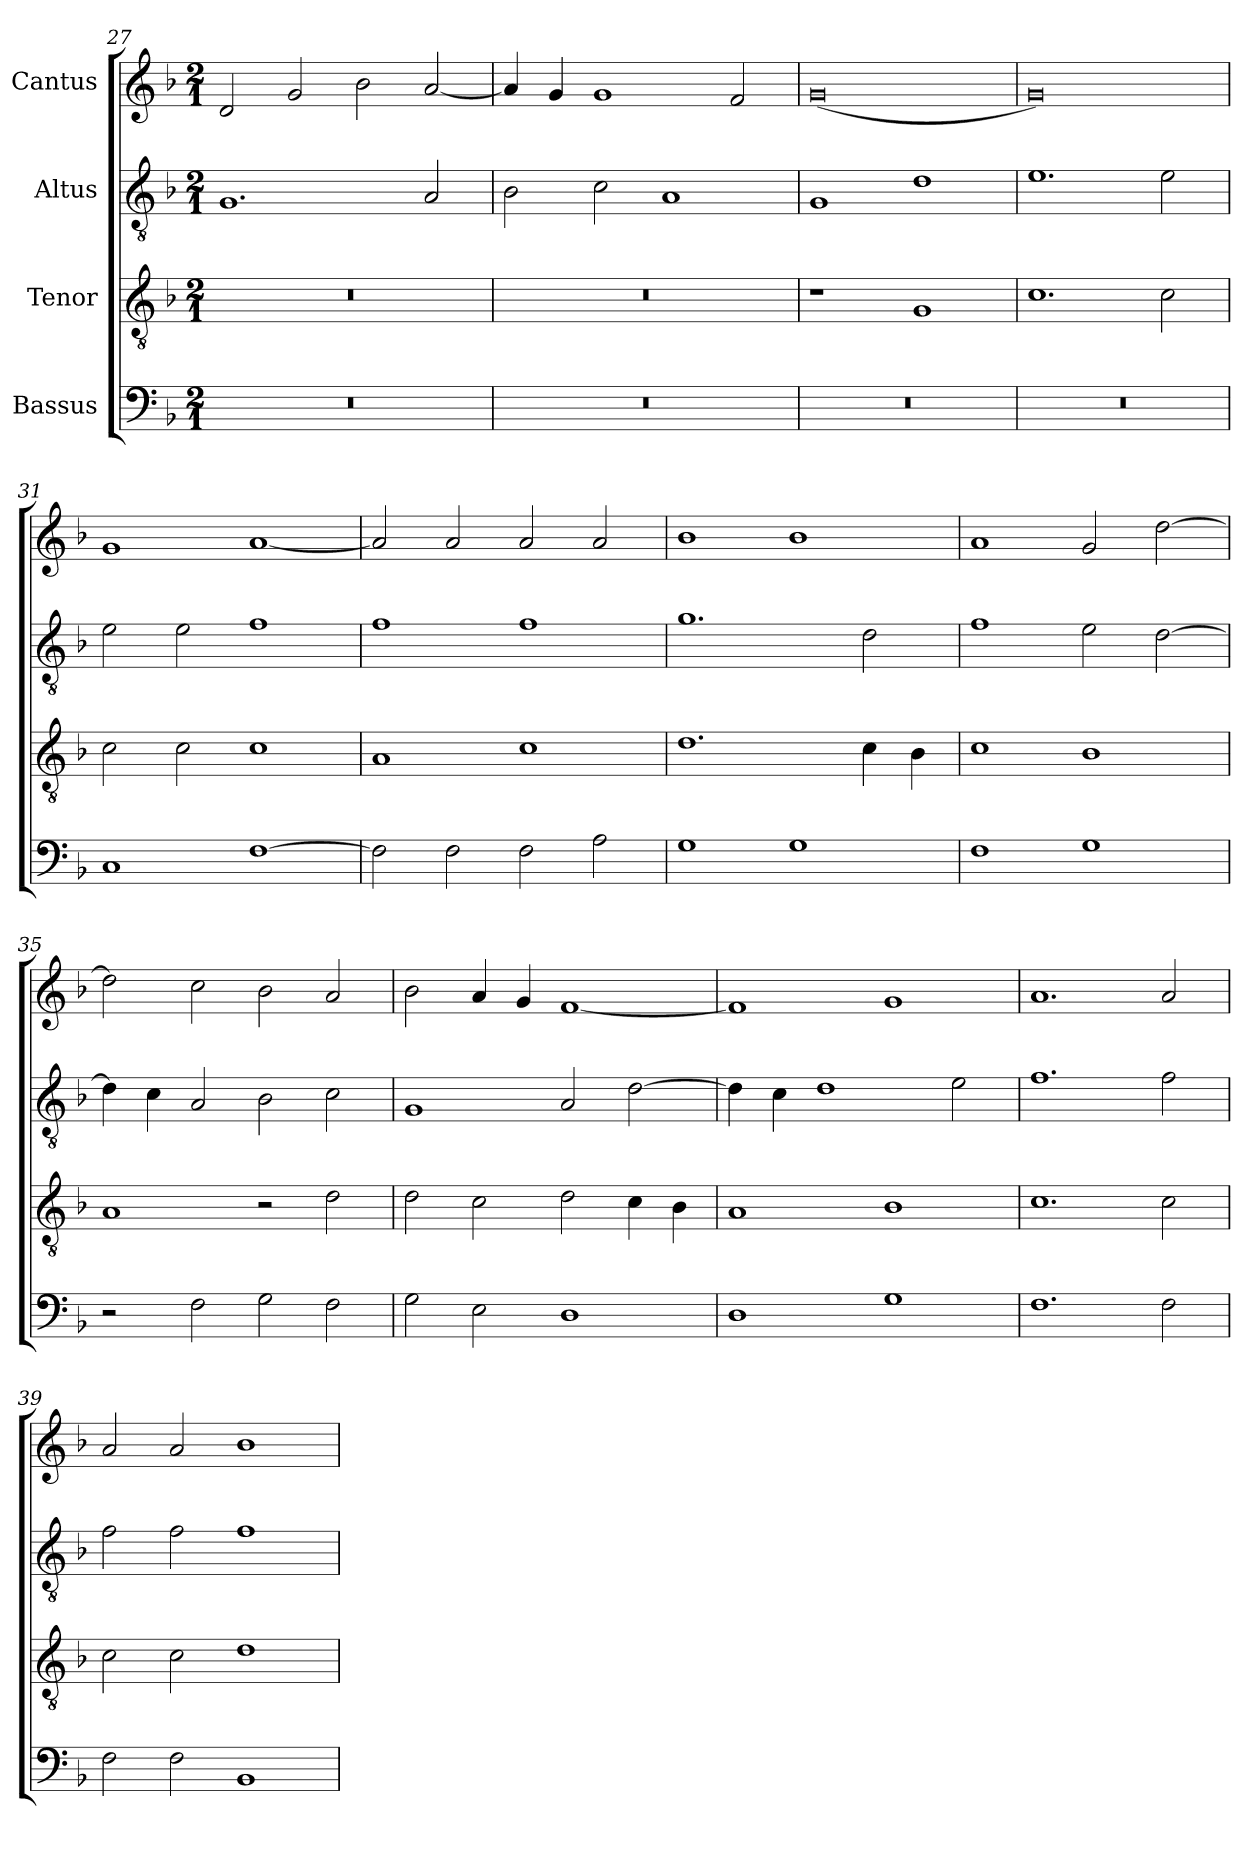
**kern	**kern	**kern	**kern
*part4	*part3	*part2	*part1
*staff4	*staff3	*staff2	*staff1
*I"Bassus	*I"Tenor	*I"Altus	*I"Cantus
*clefF4	*clefGv2	*clefGv2	*clefG2
*	*ITrd7c12	*ITrd7c12	*
*k[b-]	*k[b-]	*k[b-]	*k[b-]
*F:	*F:	*F:	*F:
*M2/1	*M2/1	*M2/1	*M2/1
=27	=27	=27	=27
!LO:N:vis=1	!LO:N:vis=1	!	!
0r	0r	1.GGi	2di/
.	.	.	2gi/
.	.	.	2b-i\
.	.	2AAi/	[<2ai/
=28	=28	=28	=28
!LO:N:vis=1	!LO:N:vis=1	!	!
0r	0r	2BB-i\	4ai/]
.	.	.	4gi/
.	.	2Ci\	1gi
.	.	1AAi	.
.	.	.	2fi/
=29	=29	=29	=29
!LO:N:vis=1	!	!	!
0r	1r	1GGi	(0gi
.	1GGi	1Di	.
=30	=30	=30	=30
!LO:N:vis=1	!	!	!
0r	1.Ci	1.Ei	0gi)
.	2Ci\	2Ei\	.
!!LO:PB:g=z
=31	=31	=31	=31
1Ci	2Ci\	2Ei\	1gi
.	2Ci\	2Ei\	.
[>1Fi	1Ci	1Fi	[<1ai
=32	=32	=32	=32
2Fi\]	1AAi	1Fi	2ai/]
2Fi\	.	.	2ai/
2Fi\	1Ci	1Fi	2ai/
2Ai\	.	.	2ai/
=33	=33	=33	=33
1Gi	1.Di	1.Gi	1b-i
1Gi	.	.	1b-i
.	4Ci\	2Di\	.
.	4BB-i\	.	.
=34	=34	=34	=34
1Fi	1Ci	1Fi	1ai
1Gi	1BB-i	2Ei\	2gi/
.	.	[>2Di\	[>2ddi\
=35	=35	=35	=35
2r	1AAi	4Di\]	2ddi\]
.	.	4Ci\	.
2Fi\	.	2AAi/	2cci\
2Gi\	2r	2BB-i\	2b-i\
2Fi\	2Di\	2Ci\	2ai/
=36	=36	=36	=36
2Gi\	2Di\	1GGi	2b-i\
2Ei\	2Ci\	.	4ai/
.	.	.	4gi/
1Di	2Di\	2AAi/	[<1fi
.	4Ci\	[>2Di\	.
.	4BB-i\	.	.
!!LO:LB:g=z
=37	=37	=37	=37
1Di	1AAi	4Di\]	1fi]
.	.	4Ci\	.
.	.	1Di	.
1Gi	1BB-i	.	1gi
.	.	2Ei\	.
=38	=38	=38	=38
1.Fi	1.Ci	1.Fi	1.ai
2Fi\	2Ci\	2Fi\	2ai/
=39	=39	=39	=39
2Fi\	2Ci\	2Fi\	2ai/
2Fi\	2Ci\	2Fi\	2ai/
1BB-i	1Di	1Fi	1b-i
=	=	=	=
*-	*-	*-	*-
